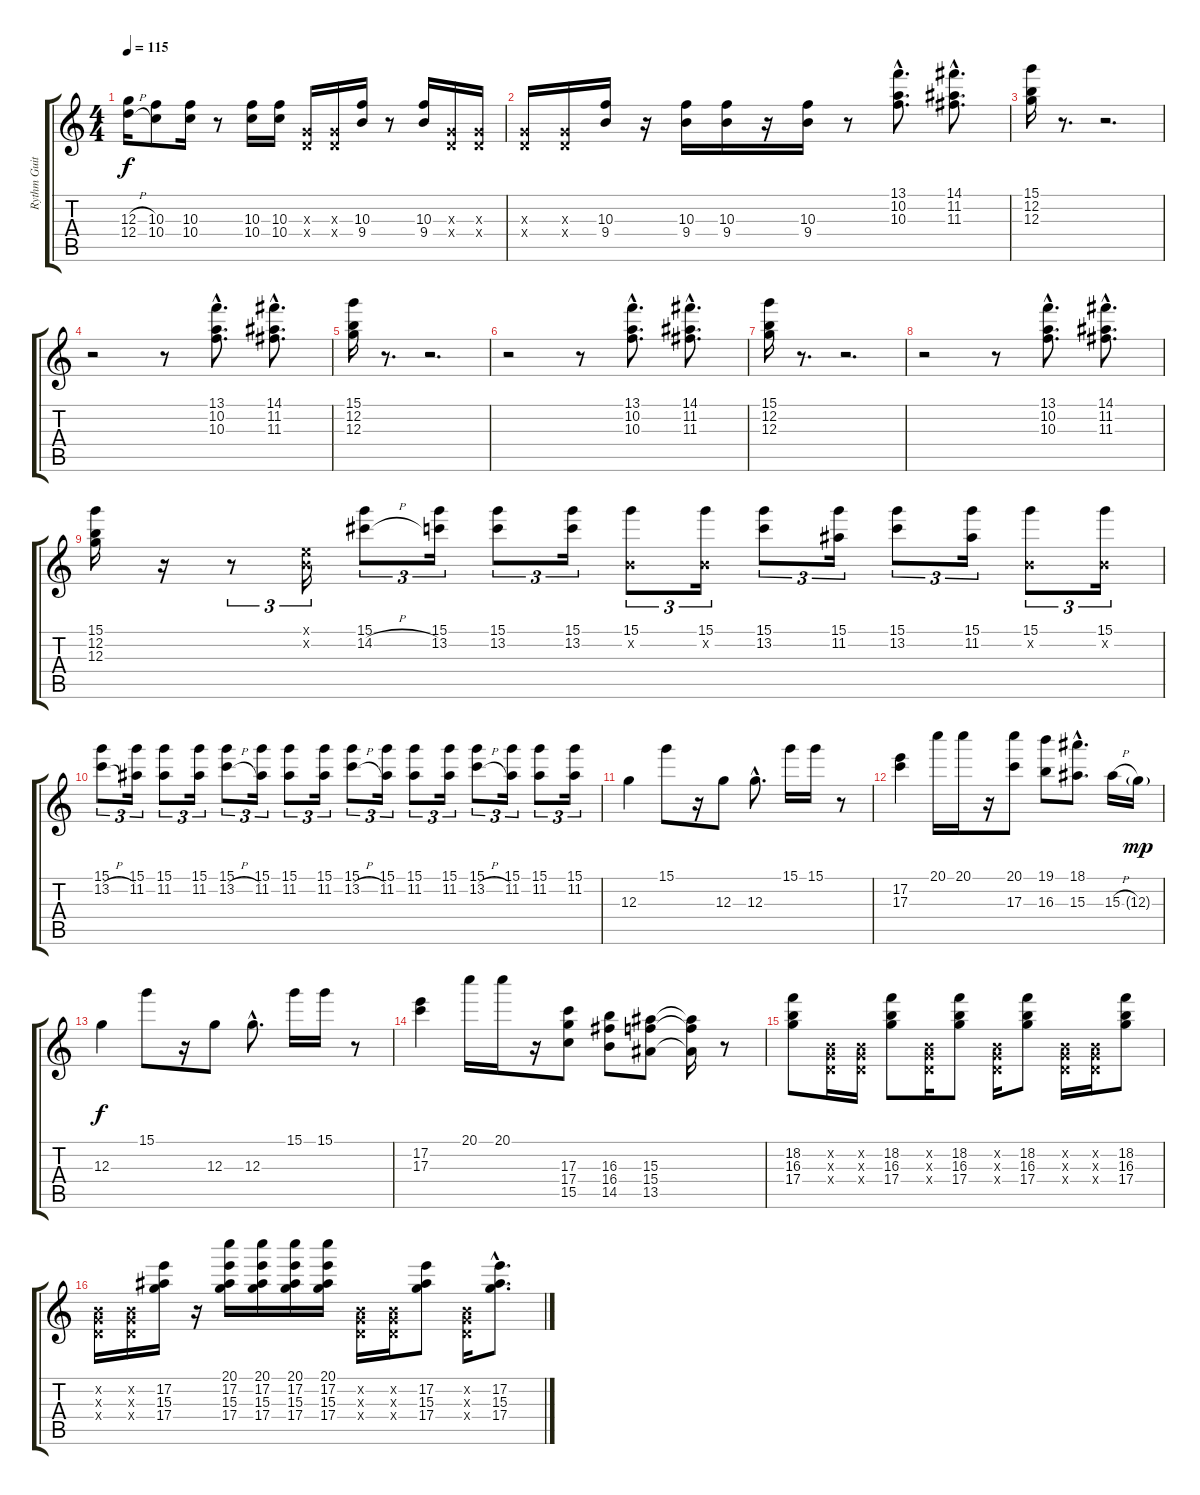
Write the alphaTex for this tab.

\track ("Rythm Guitar" "Rythm Guit") {instrument electricguitarclean}
\staff {score tabs}
\tuning (E4 B3 G3 D3 A2 E2) {hide}
\ts (4 4)
\tempo 115
\clef g2
\ks c
(12.3{h} 12.4{h}).16{dy f} (10.3 10.4).8 (10.3 10.4).16 r.8 (10.3 10.4).16 (10.3 10.4).16 (0.3{x} 0.4{x}).16 (0.3{x} 0.4{x}).16 (10.3 9.4).16 r.8 (10.3 9.4).16 (0.3{x} 0.4{x}).16 (0.3{x} 0.4{x}).16 |
(0.3{x} 0.4{x}).16 (0.3{x} 0.4{x}).16 (10.3 9.4).16 r.16 (10.3 9.4).16 (10.3 9.4).16 r.16 (10.3 9.4).16 r.8 (13.1{hac} 10.2{hac} 10.3{hac}).8{d} (14.1{hac} 11.2{hac} 11.3{hac}).8{d} |
(15.1 12.2 12.3).16 r.8{d} r.2{d} |
r.2 r.8 (13.1{hac} 10.2{hac} 10.3{hac}).8{d} (14.1{hac} 11.2{hac} 11.3{hac}).8{d} |
(15.1 12.2 12.3).16 r.8{d} r.2{d} |
r.2 r.8 (13.1{hac} 10.2{hac} 10.3{hac}).8{d} (14.1{hac} 11.2{hac} 11.3{hac}).8{d} |
(15.1 12.2 12.3).16 r.8{d} r.2{d} |
r.2 r.8 (13.1{hac} 10.2{hac} 10.3{hac}).8{d} (14.1{hac} 11.2{hac} 11.3{hac}).8{d} |
(15.1 12.2 12.3).16 r.16 r.8{tu (3 2)} (0.1{x} 0.2{x}).16{tu (3 2)} (15.1 14.2{h}).8{tu (3 2)} (15.1 13.2).16{tu (3 2)} (15.1 13.2).8{tu (3 2)} (15.1 13.2).16{tu (3 2)} (15.1 0.2{x}).8{tu (3 2)} (15.1 0.2{x}).16{tu (3 2)} (15.1 13.2).8{tu (3 2)} (15.1 11.2).16{tu (3 2)} (15.1 13.2).8{tu (3 2)} (15.1 11.2).16{tu (3 2)} (15.1 0.2{x}).8{tu (3 2)} (15.1 0.2{x}).16{tu (3 2)} |
(15.1 13.2{h}).8{tu (3 2)} (15.1 11.2).16{tu (3 2)} (15.1 11.2).8{tu (3 2)} (15.1 11.2).16{tu (3 2)} (15.1 13.2{h}).8{tu (3 2)} (15.1 11.2).16{tu (3 2)} (15.1 11.2).8{tu (3 2)} (15.1 11.2).16{tu (3 2)} (15.1 13.2{h}).8{tu (3 2)} (15.1 11.2).16{tu (3 2)} (15.1 11.2).8{tu (3 2)} (15.1 11.2).16{tu (3 2)} (15.1 13.2{h}).8{tu (3 2)} (15.1 11.2).16{tu (3 2)} (15.1 11.2).8{tu (3 2)} (15.1 11.2).16{tu (3 2)} |
12.3.4 15.1.8 r.16 12.3.8 12.3{hac}.8{d} 15.1.16 15.1.16 r.8 |
(17.2 17.3).4 20.1.16 20.1.16 r.16 (20.1 17.3).8 (19.1 16.3).8 (18.1{hac} 15.3{hac}).8{d} 15.3{h}.16 12.3{g}.16{dy mp} |
12.3.4{dy f} 15.1.8 r.16 12.3.8 12.3{hac}.8{d} 15.1.16 15.1.16 r.8 |
(17.2 17.3).4 20.1.16 20.1.16 r.16 (17.3 17.4 15.5).8 (16.3 16.4 14.5).8 (15.3 15.4 13.5).8 (15.3{t} 15.4{t} 13.5{t}).16 r.8 |
(18.2 16.3 17.4).8 (0.2{x} 0.3{x} 0.4{x}).16 (0.2{x} 0.3{x} 0.4{x}).16 (18.2 16.3 17.4).8 (0.2{x} 0.3{x} 0.4{x}).16 (18.2 16.3 17.4).8 (0.2{x} 0.3{x} 0.4{x}).16 (18.2 16.3 17.4).8 (0.2{x} 0.3{x} 0.4{x}).16 (0.2{x} 0.3{x} 0.4{x}).16 (18.2 16.3 17.4).8 |
(0.2{x} 0.3{x} 0.4{x}).16 (0.2{x} 0.3{x} 0.4{x}).16 (17.2 15.3 17.4).16 r.16 (20.1 17.2 15.3 17.4).16 (20.1 17.2 15.3 17.4).16 (20.1 17.2 15.3 17.4).16 (20.1 17.2 15.3 17.4).16 (0.2{x} 0.3{x} 0.4{x}).16 (0.2{x} 0.3{x} 0.4{x}).16 (17.2 15.3 17.4).8 (0.2{x} 0.3{x} 0.4{x}).16 (17.2{hac} 15.3{hac} 17.4{hac}).8{d}
